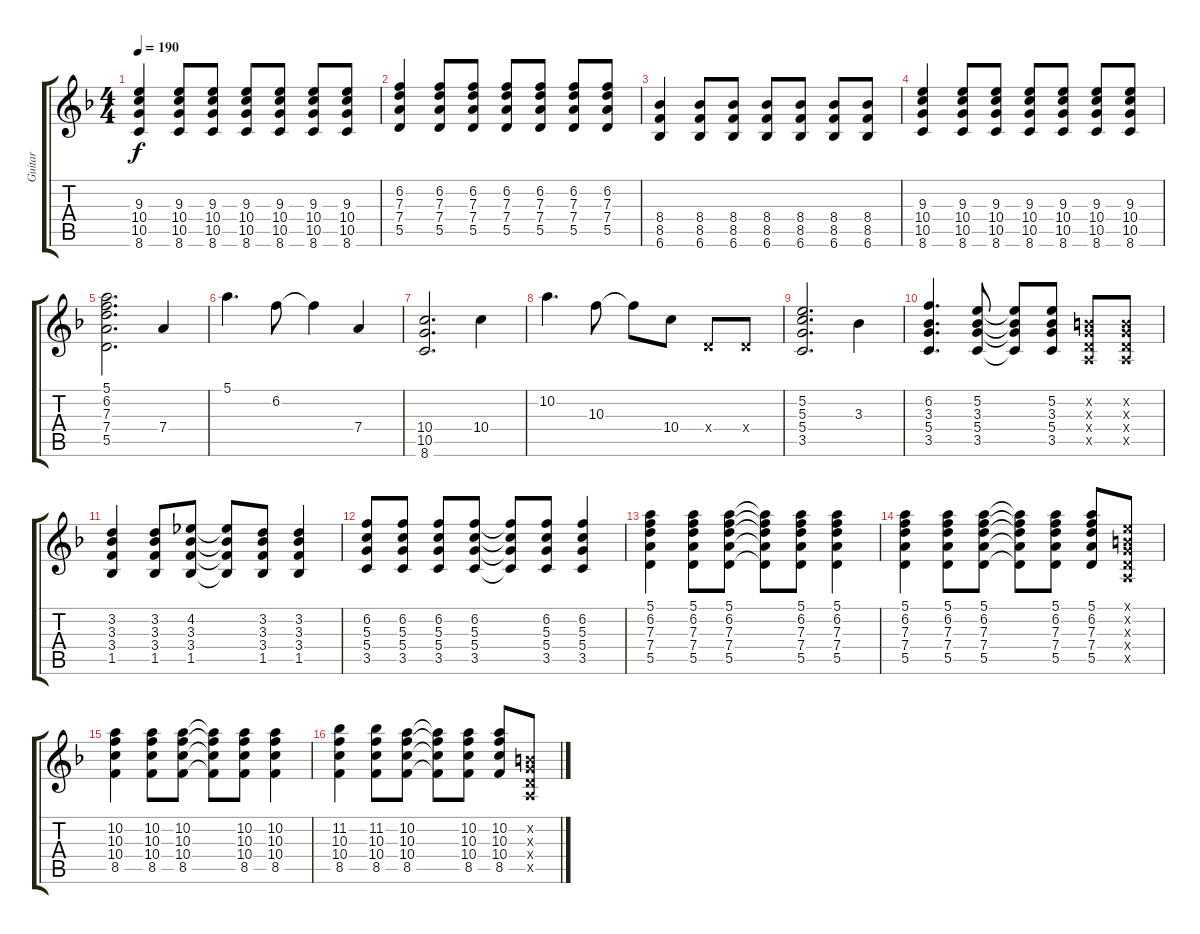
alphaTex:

\track ("Guitar" "Guitar") {instrument overdrivenguitar}
\staff {score tabs}
\tuning (E4 B3 G3 D3 A2 E2) {hide}
\ts (4 4)
\tempo 190
\clef g2
\ks f
(9.3 10.4 10.5 8.6).4{dy f} (9.3 10.4 10.5 8.6).8 (9.3 10.4 10.5 8.6).8 (9.3 10.4 10.5 8.6).8 (9.3 10.4 10.5 8.6).8 (9.3 10.4 10.5 8.6).8 (9.3 10.4 10.5 8.6).8 |
(6.2 7.3 7.4 5.5).4 (6.2 7.3 7.4 5.5).8 (6.2 7.3 7.4 5.5).8 (6.2 7.3 7.4 5.5).8 (6.2 7.3 7.4 5.5).8 (6.2 7.3 7.4 5.5).8 (6.2 7.3 7.4 5.5).8 |
(8.4 8.5 6.6).4 (8.4 8.5 6.6).8 (8.4 8.5 6.6).8 (8.4 8.5 6.6).8 (8.4 8.5 6.6).8 (8.4 8.5 6.6).8 (8.4 8.5 6.6).8 |
(9.3 10.4 10.5 8.6).4 (9.3 10.4 10.5 8.6).8 (9.3 10.4 10.5 8.6).8 (9.3 10.4 10.5 8.6).8 (9.3 10.4 10.5 8.6).8 (9.3 10.4 10.5 8.6).8 (9.3 10.4 10.5 8.6).8 |
(5.1 6.2 7.3 7.4 5.5).2{d} 7.4.4 |
5.1.4{d} 6.2.8 6.2{t}.4 7.4.4 |
(10.4 10.5 8.6).2{d} 10.4.4 |
10.2.4{d} 10.3.8 10.3{t}.8 10.4.8 0.4{x}.8 0.4{x}.8 |
(5.2 5.3 5.4 3.5).2{d} 3.3.4 |
(6.2 3.3 5.4 3.5).4{d} (5.2 3.3 5.4 3.5).8 (5.2{t} 3.3{t} 5.4{t} 3.5{t}).8 (5.2 3.3 5.4 3.5).8 (0.2{x} 0.3{x} 0.4{x} 0.5{x}).8 (0.2{x} 0.3{x} 0.4{x} 0.5{x}).8 |
(3.2 3.3 3.4 1.5).4 (3.2 3.3 3.4 1.5).8 (4.2 3.3 3.4 1.5).8 (4.2{t} 3.3{t} 3.4{t} 1.5{t}).8 (3.2 3.3 3.4 1.5).8 (3.2 3.3 3.4 1.5).4 |
(6.2 5.3 5.4 3.5).8 (6.2 5.3 5.4 3.5).8 (6.2 5.3 5.4 3.5).8 (6.2 5.3 5.4 3.5).8 (6.2{t} 5.3{t} 5.4{t} 3.5{t}).8 (6.2 5.3 5.4 3.5).8 (6.2 5.3 5.4 3.5).4 |
(5.1 6.2 7.3 7.4 5.5).4 (5.1 6.2 7.3 7.4 5.5).8 (5.1 6.2 7.3 7.4 5.5).8 (5.1{t} 6.2{t} 7.3{t} 7.4{t} 5.5{t}).8 (5.1 6.2 7.3 7.4 5.5).8 (5.1 6.2 7.3 7.4 5.5).4 |
(5.1 6.2 7.3 7.4 5.5).4 (5.1 6.2 7.3 7.4 5.5).8 (5.1 6.2 7.3 7.4 5.5).8 (5.1{t} 6.2{t} 7.3{t} 7.4{t} 5.5{t}).8 (5.1 6.2 7.3 7.4 5.5).8 (5.1 6.2 7.3 7.4 5.5).8 (0.1{x} 0.2{x} 0.3{x} 0.4{x} 0.5{x}).8 |
(10.2 10.3 10.4 8.5).4 (10.2 10.3 10.4 8.5).8 (10.2 10.3 10.4 8.5).8 (10.2{t} 10.3{t} 10.4{t} 8.5{t}).8 (10.2 10.3 10.4 8.5).8 (10.2 10.3 10.4 8.5).4 |
(11.2 10.3 10.4 8.5).4 (11.2 10.3 10.4 8.5).8 (10.2 10.3 10.4 8.5).8 (10.2{t} 10.3{t} 10.4{t} 8.5{t}).8 (10.2 10.3 10.4 8.5).8 (10.2 10.3 10.4 8.5).8 (0.2{x} 0.3{x} 0.4{x} 0.5{x}).8
